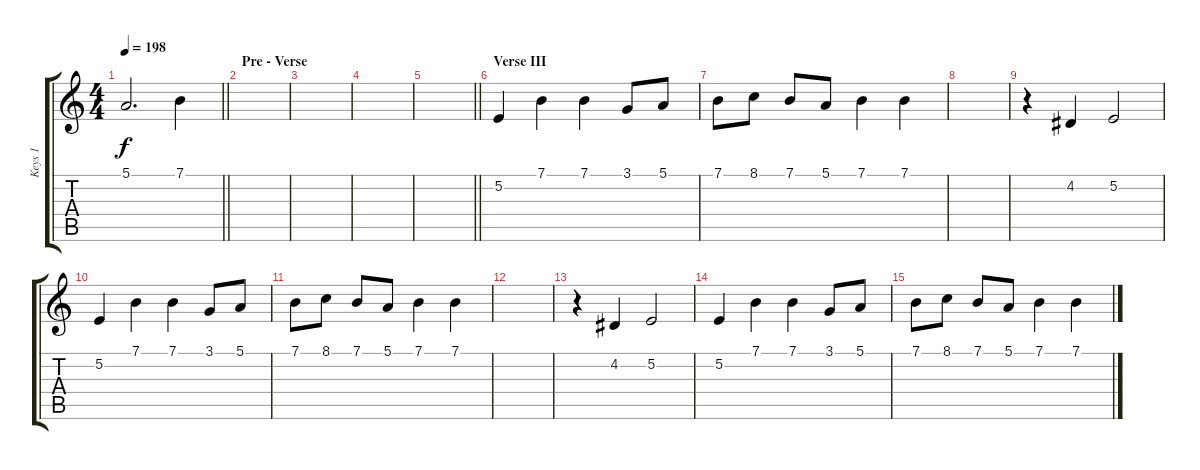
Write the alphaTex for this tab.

\track ("Keys 1" "Keys 1") {instrument stringensemble1}
\staff {score tabs}
\tuning (E4 B3 G3 D3 A2 E2) {hide}
\ts (4 4)
\tempo 198
\clef g2
\barLineRight lightlight
\ks c
5.1.2{d dy f} 7.1.4 |
\section ("" "Pre - Verse")
|
|
|
\barLineRight lightlight
|
\section ("" "Verse III")
5.2.4 7.1.4 7.1.4 3.1.8 5.1.8 |
7.1.8 8.1.8 7.1.8 5.1.8 7.1.4 7.1.4 |
|
r.4 4.2.4 5.2.2 |
5.2.4 7.1.4 7.1.4 3.1.8 5.1.8 |
7.1.8 8.1.8 7.1.8 5.1.8 7.1.4 7.1.4 |
|
r.4 4.2.4 5.2.2 |
5.2.4 7.1.4 7.1.4 3.1.8 5.1.8 |
7.1.8 8.1.8 7.1.8 5.1.8 7.1.4 7.1.4
